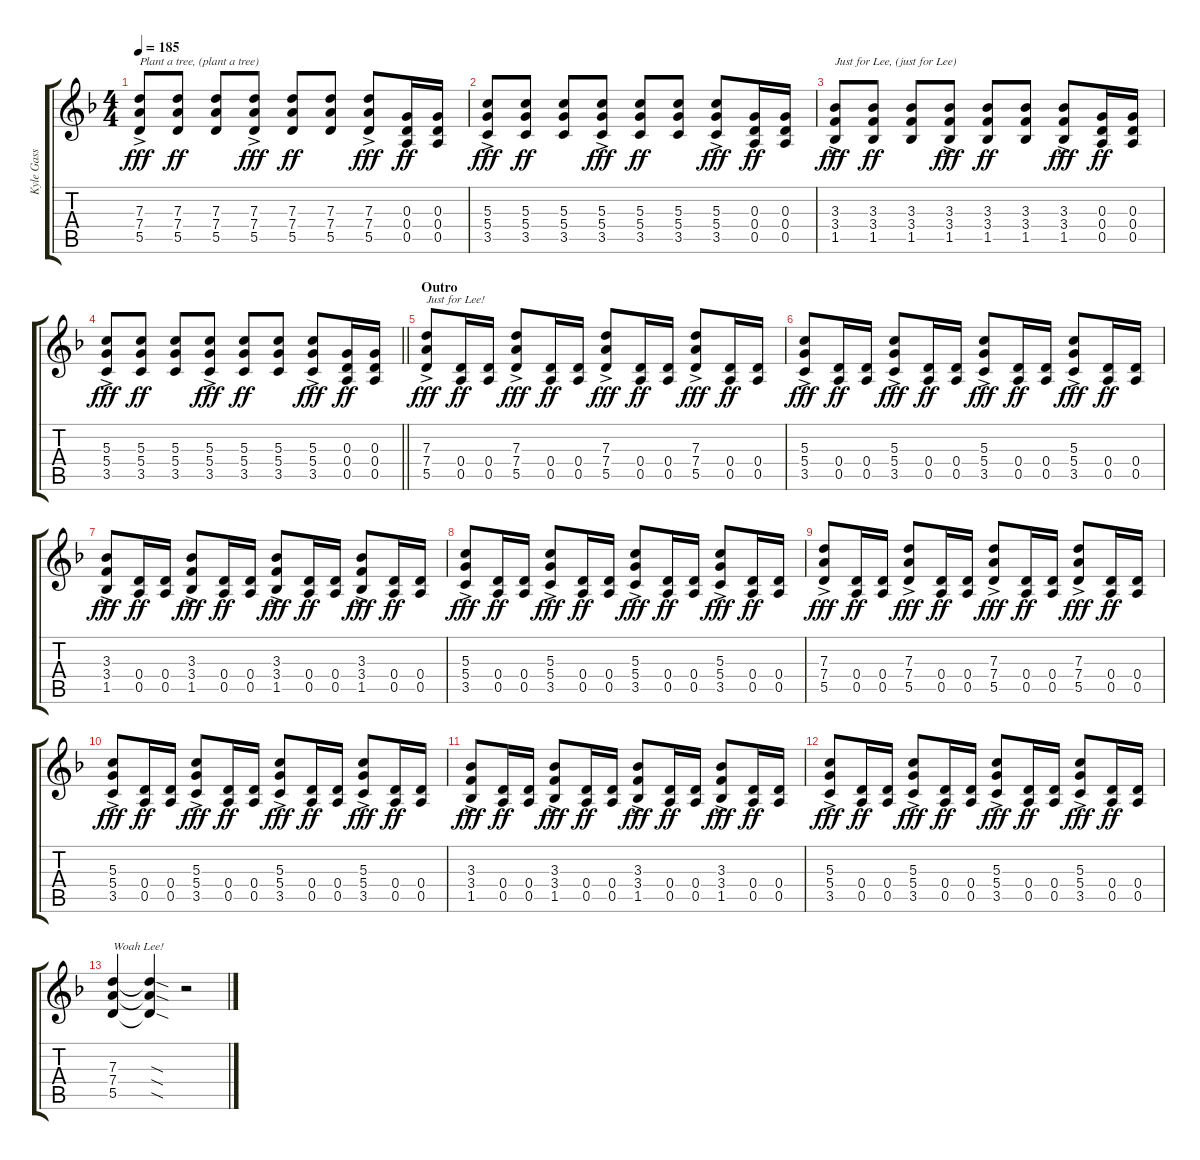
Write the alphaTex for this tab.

\track ("Kyle Gass" "Kyle Gass") {instrument acousticguitarsteel}
\staff {score tabs}
\tuning (E4 B3 G3 D3 A2 E2) {hide}
\ts (4 4)
\tempo 185
\clef g2
\ks f
(7.3{ac} 7.4{ac} 5.5{ac}).8{txt "Plant a tree, (plant a tree)" dy fff} (7.3 7.4 5.5).8{dy ff} (7.3 7.4 5.5).8 (7.3{ac} 7.4{ac} 5.5{ac}).8{dy fff} (7.3 7.4 5.5).8{dy ff} (7.3 7.4 5.5).8 (7.3{ac} 7.4{ac} 5.5{ac}).8{dy fff} (0.3 0.4 0.5).16{dy ff} (0.3 0.4 0.5).16 |
(5.3{ac} 5.4{ac} 3.5{ac}).8{dy fff} (5.3 5.4 3.5).8{dy ff} (5.3 5.4 3.5).8 (5.3{ac} 5.4{ac} 3.5{ac}).8{dy fff} (5.3 5.4 3.5).8{dy ff} (5.3 5.4 3.5).8 (5.3{ac} 5.4{ac} 3.5{ac}).8{dy fff} (0.3 0.4 0.5).16{dy ff} (0.3 0.4 0.5).16 |
(3.3{ac} 3.4{ac} 1.5{ac}).8{txt "Just for Lee, (just for Lee)" dy fff} (3.3 3.4 1.5).8{dy ff} (3.3 3.4 1.5).8 (3.3{ac} 3.4{ac} 1.5{ac}).8{dy fff} (3.3 3.4 1.5).8{dy ff} (3.3 3.4 1.5).8 (3.3{ac} 3.4{ac} 1.5{ac}).8{dy fff} (0.3 0.4 0.5).16{dy ff} (0.3 0.4 0.5).16 |
\barLineRight lightlight
(5.3{ac} 5.4{ac} 3.5{ac}).8{dy fff} (5.3 5.4 3.5).8{dy ff} (5.3 5.4 3.5).8 (5.3{ac} 5.4{ac} 3.5{ac}).8{dy fff} (5.3 5.4 3.5).8{dy ff} (5.3 5.4 3.5).8 (5.3{ac} 5.4{ac} 3.5{ac}).8{dy fff} (0.3 0.4 0.5).16{dy ff} (0.3 0.4 0.5).16 |
\section ("" "Outro")
(7.3{ac} 7.4{ac} 5.5{ac}).8{txt "Just for Lee!" dy fff} (0.4 0.5).16{dy ff} (0.4 0.5).16 (7.3{ac} 7.4{ac} 5.5{ac}).8{dy fff} (0.4 0.5).16{dy ff} (0.4 0.5).16 (7.3{ac} 7.4{ac} 5.5{ac}).8{dy fff} (0.4 0.5).16{dy ff} (0.4 0.5).16 (7.3{ac} 7.4{ac} 5.5{ac}).8{dy fff} (0.4 0.5).16{dy ff} (0.4 0.5).16 |
(5.3{ac} 5.4{ac} 3.5{ac}).8{dy fff} (0.4 0.5).16{dy ff} (0.4 0.5).16 (5.3{ac} 5.4{ac} 3.5{ac}).8{dy fff} (0.4 0.5).16{dy ff} (0.4 0.5).16 (5.3{ac} 5.4{ac} 3.5{ac}).8{dy fff} (0.4 0.5).16{dy ff} (0.4 0.5).16 (5.3{ac} 5.4{ac} 3.5{ac}).8{dy fff} (0.4 0.5).16{dy ff} (0.4 0.5).16 |
(3.3{ac} 3.4{ac} 1.5{ac}).8{dy fff} (0.4 0.5).16{dy ff} (0.4 0.5).16 (3.3{ac} 3.4{ac} 1.5{ac}).8{dy fff} (0.4 0.5).16{dy ff} (0.4 0.5).16 (3.3{ac} 3.4{ac} 1.5{ac}).8{dy fff} (0.4 0.5).16{dy ff} (0.4 0.5).16 (3.3{ac} 3.4{ac} 1.5{ac}).8{dy fff} (0.4 0.5).16{dy ff} (0.4 0.5).16 |
(5.3{ac} 5.4{ac} 3.5{ac}).8{dy fff} (0.4 0.5).16{dy ff} (0.4 0.5).16 (5.3{ac} 5.4{ac} 3.5{ac}).8{dy fff} (0.4 0.5).16{dy ff} (0.4 0.5).16 (5.3{ac} 5.4{ac} 3.5{ac}).8{dy fff} (0.4 0.5).16{dy ff} (0.4 0.5).16 (5.3{ac} 5.4{ac} 3.5{ac}).8{dy fff} (0.4 0.5).16{dy ff} (0.4 0.5).16 |
(7.3{ac} 7.4{ac} 5.5{ac}).8{dy fff} (0.4 0.5).16{dy ff} (0.4 0.5).16 (7.3{ac} 7.4{ac} 5.5{ac}).8{dy fff} (0.4 0.5).16{dy ff} (0.4 0.5).16 (7.3{ac} 7.4{ac} 5.5{ac}).8{dy fff} (0.4 0.5).16{dy ff} (0.4 0.5).16 (7.3{ac} 7.4{ac} 5.5{ac}).8{dy fff} (0.4 0.5).16{dy ff} (0.4 0.5).16 |
(5.3{ac} 5.4{ac} 3.5{ac}).8{dy fff} (0.4 0.5).16{dy ff} (0.4 0.5).16 (5.3{ac} 5.4{ac} 3.5{ac}).8{dy fff} (0.4 0.5).16{dy ff} (0.4 0.5).16 (5.3{ac} 5.4{ac} 3.5{ac}).8{dy fff} (0.4 0.5).16{dy ff} (0.4 0.5).16 (5.3{ac} 5.4{ac} 3.5{ac}).8{dy fff} (0.4 0.5).16{dy ff} (0.4 0.5).16 |
(3.3{ac} 3.4{ac} 1.5{ac}).8{dy fff} (0.4 0.5).16{dy ff} (0.4 0.5).16 (3.3{ac} 3.4{ac} 1.5{ac}).8{dy fff} (0.4 0.5).16{dy ff} (0.4 0.5).16 (3.3{ac} 3.4{ac} 1.5{ac}).8{dy fff} (0.4 0.5).16{dy ff} (0.4 0.5).16 (3.3{ac} 3.4{ac} 1.5{ac}).8{dy fff} (0.4 0.5).16{dy ff} (0.4 0.5).16 |
(5.3{ac} 5.4{ac} 3.5{ac}).8{dy fff} (0.4 0.5).16{dy ff} (0.4 0.5).16 (5.3{ac} 5.4{ac} 3.5{ac}).8{dy fff} (0.4 0.5).16{dy ff} (0.4 0.5).16 (5.3{ac} 5.4{ac} 3.5{ac}).8{dy fff} (0.4 0.5).16{dy ff} (0.4 0.5).16 (5.3{ac} 5.4{ac} 3.5{ac}).8{dy fff} (0.4 0.5).16{dy ff} (0.4 0.5).16 |
(7.3 7.4 5.5).4{txt "Woah Lee!"} (7.3{sod t} 7.4{sod t} 5.5{sod t}).4 r.2
